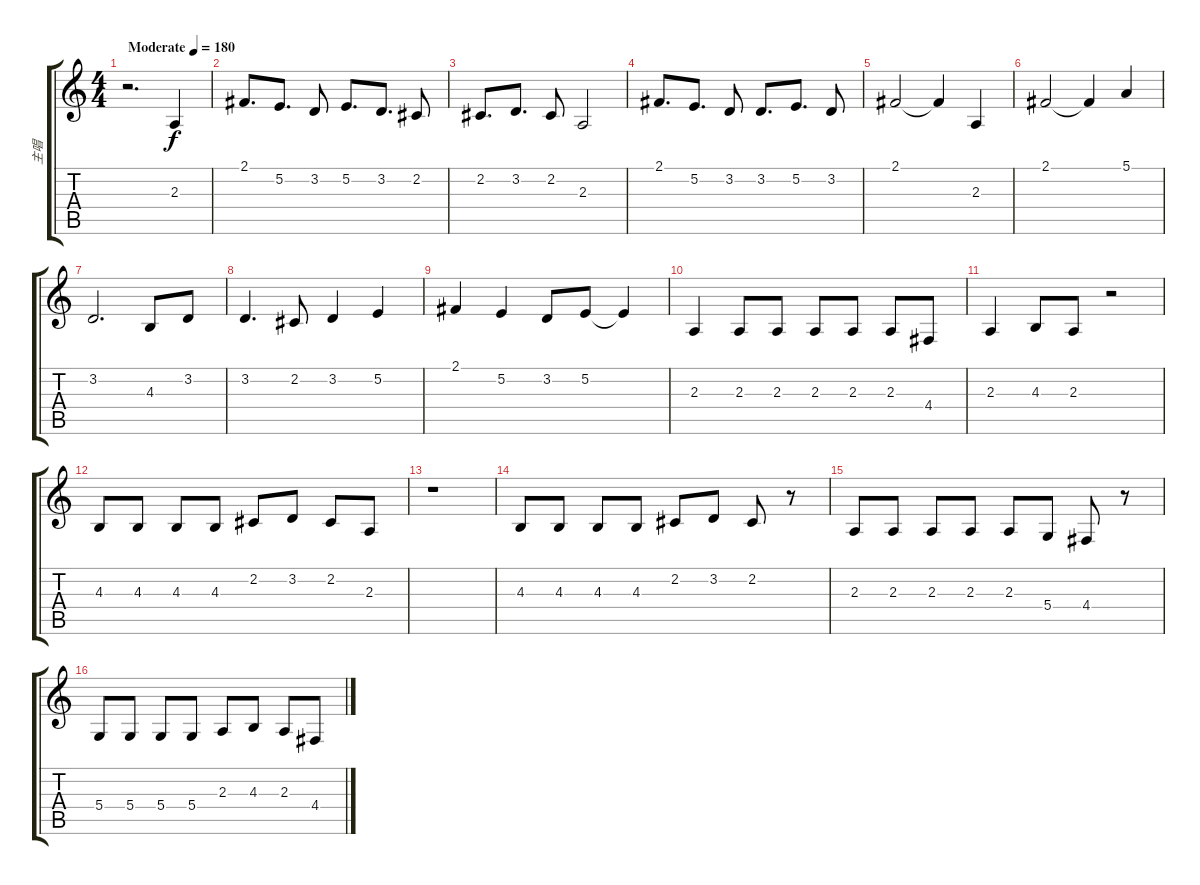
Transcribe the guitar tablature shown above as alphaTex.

\track ("主唱" "主唱") {instrument brightacousticpiano}
\staff {score tabs}
\tuning (E4 B3 G3 D3 A2 E2) {hide}
\ts (4 4)
\tempo (180 "Moderate")
\clef g2
\ks c
r.2{d dy f instrument brightacousticpiano} 2.3.4 |
2.1.8{d} 5.2.8{d} 3.2.8 5.2.8{d} 3.2.8{d} 2.2.8 |
2.2.8{d} 3.2.8{d} 2.2.8 2.3.2 |
2.1.8{d} 5.2.8{d} 3.2.8 3.2.8{d} 5.2.8{d} 3.2.8 |
2.1.2 2.1{t}.4 2.3.4 |
2.1.2 2.1{t}.4 5.1.4 |
3.2.2{d} 4.3.8 3.2.8 |
3.2.4{d} 2.2.8 3.2.4 5.2.4 |
2.1.4 5.2.4 3.2.8 5.2.8 5.2{t}.4 |
2.3.4 2.3.8 2.3.8 2.3.8 2.3.8 2.3.8 4.4.8 |
2.3.4 4.3.8 2.3.8 r.2 |
4.3.8 4.3.8 4.3.8 4.3.8 2.2.8 3.2.8 2.2.8 2.3.8 |
r.1 |
4.3.8 4.3.8 4.3.8 4.3.8 2.2.8 3.2.8 2.2.8 r.8 |
2.3.8 2.3.8 2.3.8 2.3.8 2.3.8 5.4.8 4.4.8 r.8 |
5.4.8 5.4.8 5.4.8 5.4.8 2.3.8 4.3.8 2.3.8 4.4.8
